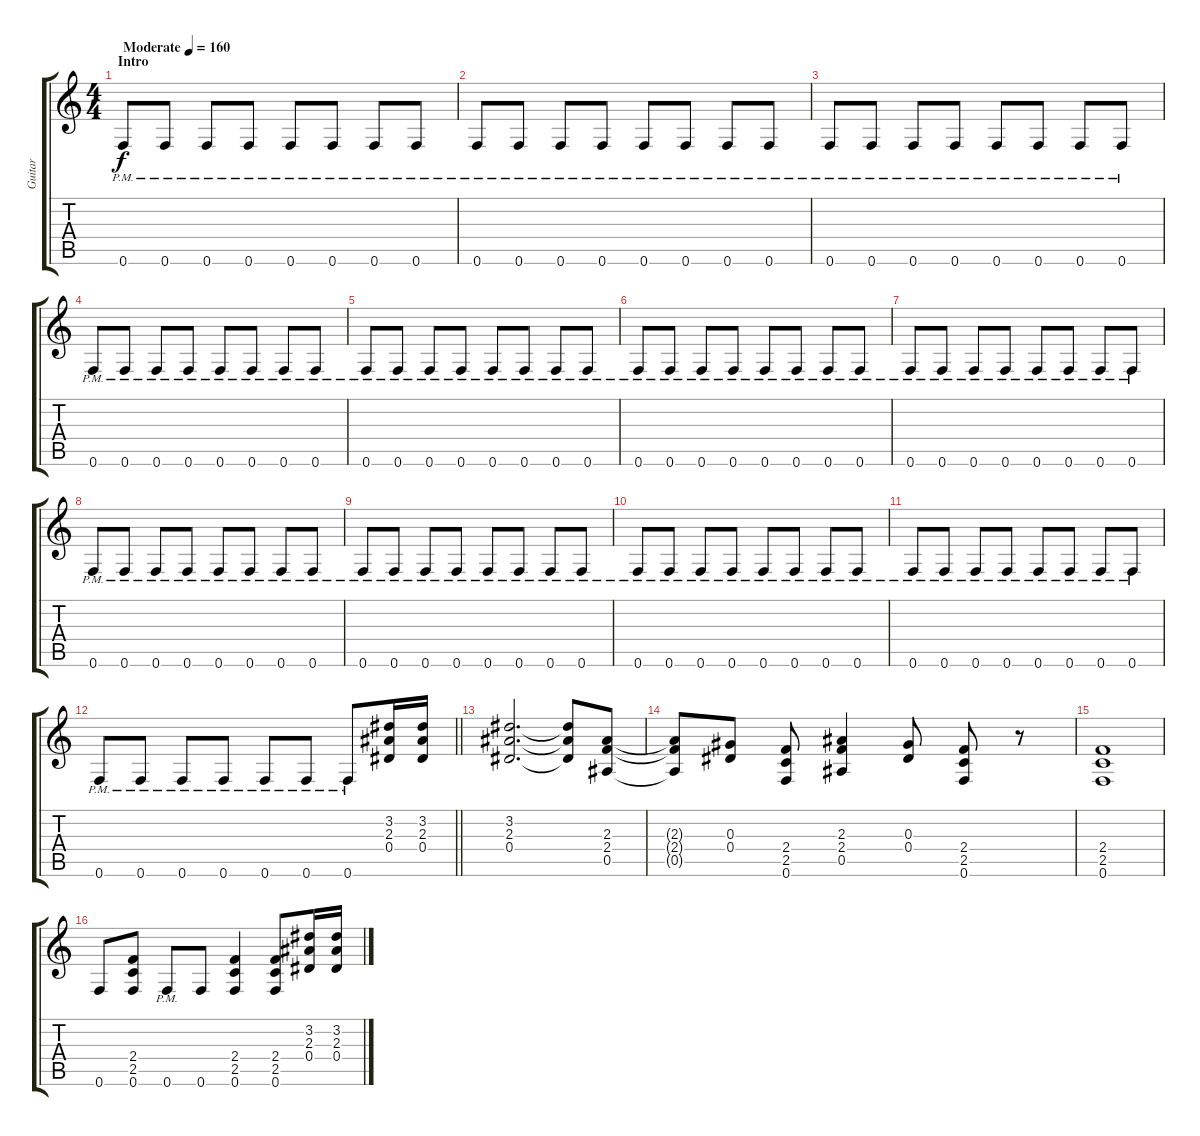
\track ("Guitar" "Guitar") {instrument distortionguitar}
\staff {score tabs}
\tuning (F4 C4 Ab3 Eb3 Bb2 F2) {hide}
\ts (4 4)
\section ("" "Intro")
\tempo (160 "Moderate")
\clef g2
\ks c
0.6{pm}.8{dy f instrument distortionguitar} 0.6{pm}.8 0.6{pm}.8 0.6{pm}.8 0.6{pm}.8 0.6{pm}.8 0.6{pm}.8 0.6{pm}.8 |
0.6{pm}.8 0.6{pm}.8 0.6{pm}.8 0.6{pm}.8 0.6{pm}.8 0.6{pm}.8 0.6{pm}.8 0.6{pm}.8 |
0.6{pm}.8 0.6{pm}.8 0.6{pm}.8 0.6{pm}.8 0.6{pm}.8 0.6{pm}.8 0.6{pm}.8 0.6{pm}.8 |
0.6{pm}.8 0.6{pm}.8 0.6{pm}.8 0.6{pm}.8 0.6{pm}.8 0.6{pm}.8 0.6{pm}.8 0.6{pm}.8 |
0.6{pm}.8 0.6{pm}.8 0.6{pm}.8 0.6{pm}.8 0.6{pm}.8 0.6{pm}.8 0.6{pm}.8 0.6{pm}.8 |
0.6{pm}.8 0.6{pm}.8 0.6{pm}.8 0.6{pm}.8 0.6{pm}.8 0.6{pm}.8 0.6{pm}.8 0.6{pm}.8 |
0.6{pm}.8 0.6{pm}.8 0.6{pm}.8 0.6{pm}.8 0.6{pm}.8 0.6{pm}.8 0.6{pm}.8 0.6{pm}.8 |
0.6{pm}.8 0.6{pm}.8 0.6{pm}.8 0.6{pm}.8 0.6{pm}.8 0.6{pm}.8 0.6{pm}.8 0.6{pm}.8 |
0.6{pm}.8 0.6{pm}.8 0.6{pm}.8 0.6{pm}.8 0.6{pm}.8 0.6{pm}.8 0.6{pm}.8 0.6{pm}.8 |
0.6{pm}.8 0.6{pm}.8 0.6{pm}.8 0.6{pm}.8 0.6{pm}.8 0.6{pm}.8 0.6{pm}.8 0.6{pm}.8 |
0.6{pm}.8 0.6{pm}.8 0.6{pm}.8 0.6{pm}.8 0.6{pm}.8 0.6{pm}.8 0.6{pm}.8 0.6{pm}.8 |
\barLineRight lightlight
0.6{pm}.8 0.6{pm}.8 0.6{pm}.8 0.6{pm}.8 0.6{pm}.8 0.6{pm}.8 0.6{pm}.8 (3.2 2.3 0.4).16 (3.2 2.3 0.4).16 |
(3.2 2.3 0.4).2{d} (3.2{t} 2.3{t} 0.4{t}).8 (2.3 2.4 0.5).8 |
(2.3{t} 2.4{t} 0.5{t}).8 (0.3 0.4).8 (2.4 2.5 0.6).8 (2.3 2.4 0.5).4 (0.3 0.4).8 (2.4 2.5 0.6).8 r.8 |
(2.4 2.5 0.6).1 |
0.6.8 (2.4 2.5 0.6).8 0.6{pm}.8 0.6.8 (2.4 2.5 0.6).4 (2.4 2.5 0.6).8 (3.2 2.3 0.4).16 (3.2 2.3 0.4).16
